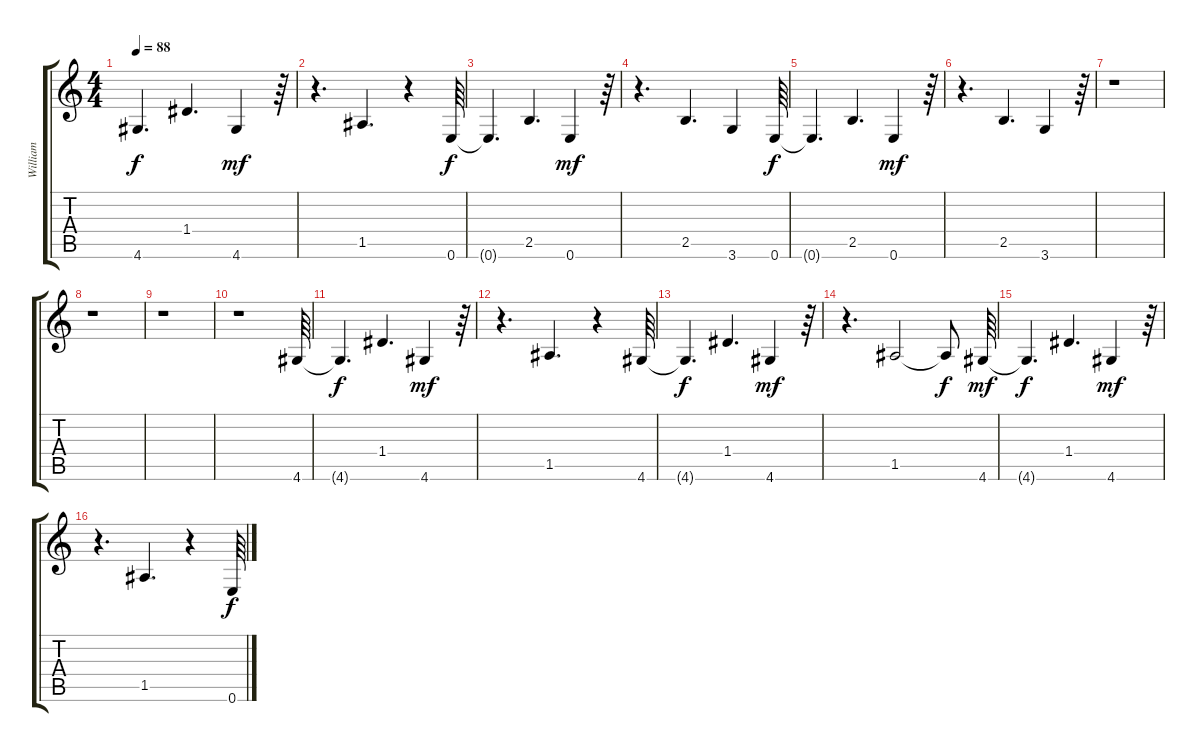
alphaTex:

\track ("   William Falcheri" "   William") {instrument electricbasspick}
\staff {score tabs}
\tuning (E4 B3 G3 D3 A2 E2) {hide}
\ts (4 4)
\tempo 88
\clef g2
\ks c
4.6{t}.4{d dy f} 1.4.4{d} 4.6.4{dy mf} r.64 |
r.4{d} 1.5.4{d} r.4 0.6.64{dy f} |
0.6{t}.4{d} 2.5.4{d} 0.6.4{dy mf} r.64 |
r.4{d} 2.5.4{d} 3.6.4 0.6.64{dy f} |
0.6{t}.4{d} 2.5.4{d} 0.6.4{dy mf} r.64 |
r.4{d} 2.5.4{d} 3.6.4 r.64 |
r.1 |
r.1 |
r.1 |
r.1 4.6.64 |
4.6{t}.4{d dy f} 1.4.4{d} 4.6.4{dy mf} r.64 |
r.4{d} 1.5.4{d} r.4 4.6.64 |
4.6{t}.4{d dy f} 1.4.4{d} 4.6.4{dy mf} r.64 |
r.4{d} 1.5.2 1.5{t}.8{dy f} 4.6.64{dy mf} |
4.6{t}.4{d dy f} 1.4.4{d} 4.6.4{dy mf} r.64 |
r.4{d} 1.5.4{d} r.4 0.6.64{dy f}
